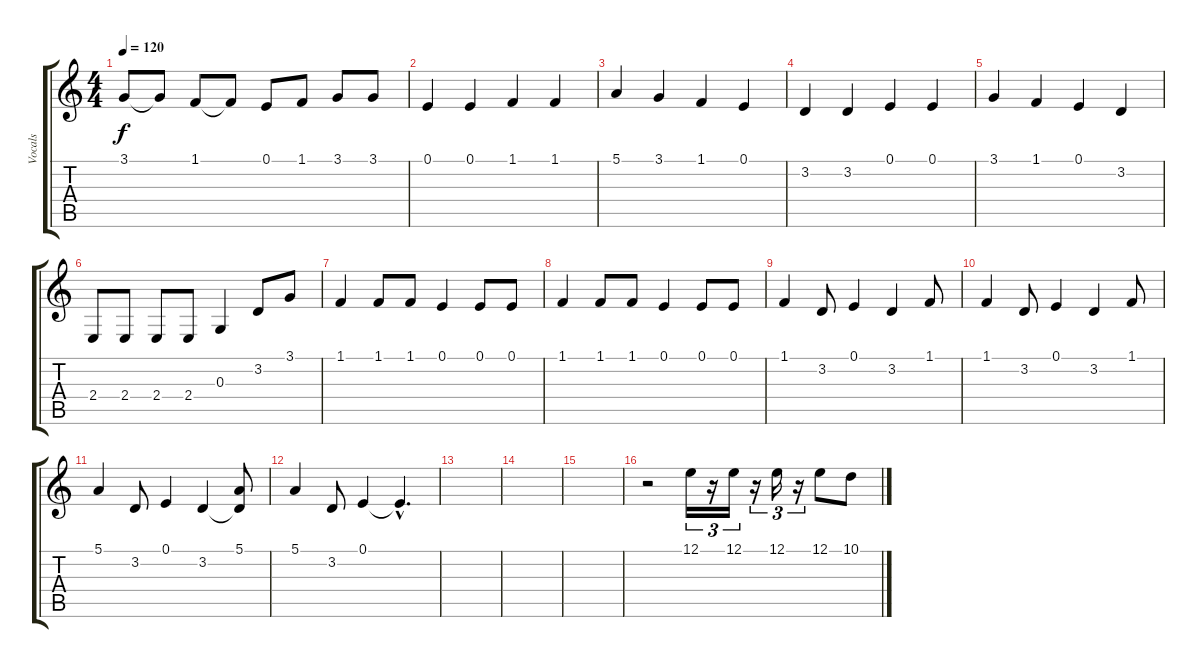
\track ("Vocals" "Vocals") {instrument lead1square}
\staff {score tabs}
\tuning (E4 B3 G3 D3 A2 E2) {hide}
\ts (4 4)
\tempo 120
\clef g2
\ks c
3.1.8{dy f} 3.1{t}.8 1.1.8 1.1{t}.8 0.1.8 1.1.8 3.1.8 3.1.8 |
0.1.4 0.1.4 1.1.4 1.1.4 |
5.1.4 3.1.4 1.1.4 0.1.4 |
3.2.4 3.2.4 0.1.4 0.1.4 |
3.1.4 1.1.4 0.1.4 3.2.4 |
2.4.8 2.4.8 2.4.8 2.4.8 0.3.4 3.2.8 3.1.8 |
1.1.4 1.1.8 1.1.8 0.1.4 0.1.8 0.1.8 |
1.1.4 1.1.8 1.1.8 0.1.4 0.1.8 0.1.8 |
1.1.4 3.2.8 0.1.4 3.2.4 1.1.8 |
1.1.4 3.2.8 0.1.4 3.2.4 1.1.8 |
5.1.4 3.2.8 0.1.4 3.2.4 (5.1 3.2{t}).8 |
5.1.4 3.2.8 0.1.4 0.1{hac t}.4{d} |
|
|
|
r.2 12.1.16{tu (3 2)} r.16{tu (3 2)} 12.1.16{tu (3 2)} r.16{tu (3 2)} 12.1.16{tu (3 2)} r.16{tu (3 2)} 12.1.8 10.1.8
